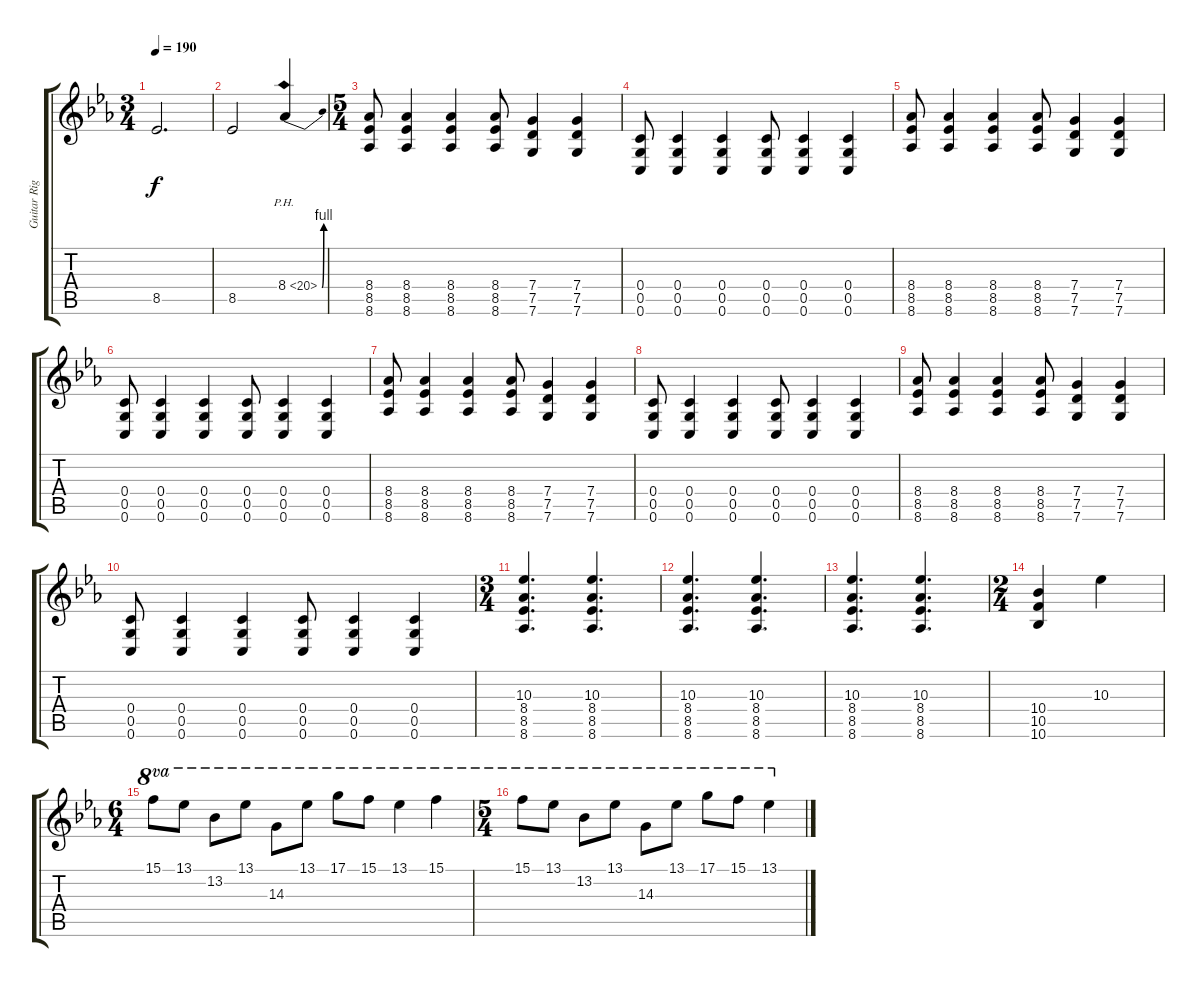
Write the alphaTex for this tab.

\track ("Guitar Right" "Guitar Rig") {instrument distortionguitar}
\staff {score tabs}
\tuning (D4 A3 F3 C3 G2 C2) {hide}
\ts (3 4)
\tempo 190
\clef g2
\ks eb
8.5.2{d dy f} |
8.5.2 8.4{be (bend 0 0 60 4) ph 12}.4 |
\ts (5 4)
(8.4 8.5 8.6).8 (8.4 8.5 8.6).4 (8.4 8.5 8.6).4 (8.4 8.5 8.6).8 (7.4 7.5 7.6).4 (7.4 7.5 7.6).4 |
(0.4 0.5 0.6).8 (0.4 0.5 0.6).4 (0.4 0.5 0.6).4 (0.4 0.5 0.6).8 (0.4 0.5 0.6).4 (0.4 0.5 0.6).4 |
(8.4 8.5 8.6).8 (8.4 8.5 8.6).4 (8.4 8.5 8.6).4 (8.4 8.5 8.6).8 (7.4 7.5 7.6).4 (7.4 7.5 7.6).4 |
(0.4 0.5 0.6).8 (0.4 0.5 0.6).4 (0.4 0.5 0.6).4 (0.4 0.5 0.6).8 (0.4 0.5 0.6).4 (0.4 0.5 0.6).4 |
(8.4 8.5 8.6).8 (8.4 8.5 8.6).4 (8.4 8.5 8.6).4 (8.4 8.5 8.6).8 (7.4 7.5 7.6).4 (7.4 7.5 7.6).4 |
(0.4 0.5 0.6).8 (0.4 0.5 0.6).4 (0.4 0.5 0.6).4 (0.4 0.5 0.6).8 (0.4 0.5 0.6).4 (0.4 0.5 0.6).4 |
(8.4 8.5 8.6).8 (8.4 8.5 8.6).4 (8.4 8.5 8.6).4 (8.4 8.5 8.6).8 (7.4 7.5 7.6).4 (7.4 7.5 7.6).4 |
(0.4 0.5 0.6).8 (0.4 0.5 0.6).4 (0.4 0.5 0.6).4 (0.4 0.5 0.6).8 (0.4 0.5 0.6).4 (0.4 0.5 0.6).4 |
\ts (3 4)
(10.3 8.4 8.5 8.6).4{d} (10.3 8.4 8.5 8.6).4{d} |
(10.3 8.4 8.5 8.6).4{d} (10.3 8.4 8.5 8.6).4{d} |
(10.3 8.4 8.5 8.6).4{d} (10.3 8.4 8.5 8.6).4{d} |
\ts (2 4)
(10.4 10.5 10.6).4 10.3.4 |
\ts (6 4)
15.1.8{ot 8va instrument electricguitarjazz} 13.1.8{ot 8va} 13.2.8{ot 8va} 13.1.8{ot 8va} 14.3.8{ot 8va} 13.1.8{ot 8va} 17.1.8{ot 8va} 15.1.8{ot 8va} 13.1.4{ot 8va} 15.1.4{ot 8va} |
\ts (5 4)
15.1.8{ot 8va} 13.1.8{ot 8va} 13.2.8{ot 8va} 13.1.8{ot 8va} 14.3.8{ot 8va} 13.1.8{ot 8va} 17.1.8{ot 8va} 15.1.8{ot 8va} 13.1.4{ot 8va}
